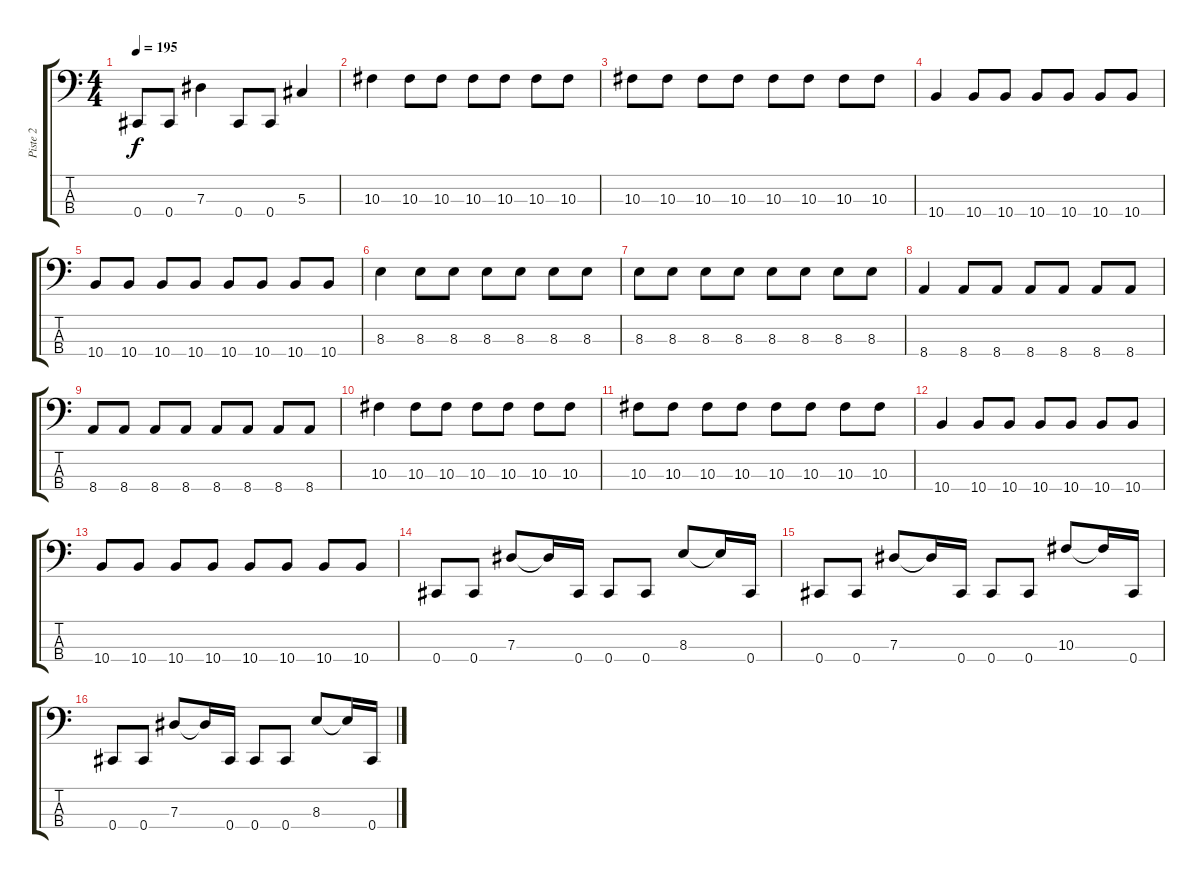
\track ("Piste 2" "Piste 2") {instrument electricbasspick}
\staff {score tabs}
\tuning (Gb2 Db2 Ab1 Db1) {hide}
\ts (4 4)
\tempo 195
\clef f4
\ks c
0.4.8{dy f} 0.4.8 7.3.4 0.4.8 0.4.8 5.3.4 |
10.3.4 10.3.8 10.3.8 10.3.8 10.3.8 10.3.8 10.3.8 |
10.3.8 10.3.8 10.3.8 10.3.8 10.3.8 10.3.8 10.3.8 10.3.8 |
10.4.4 10.4.8 10.4.8 10.4.8 10.4.8 10.4.8 10.4.8 |
10.4.8 10.4.8 10.4.8 10.4.8 10.4.8 10.4.8 10.4.8 10.4.8 |
8.3.4 8.3.8 8.3.8 8.3.8 8.3.8 8.3.8 8.3.8 |
8.3.8 8.3.8 8.3.8 8.3.8 8.3.8 8.3.8 8.3.8 8.3.8 |
8.4.4 8.4.8 8.4.8 8.4.8 8.4.8 8.4.8 8.4.8 |
8.4.8 8.4.8 8.4.8 8.4.8 8.4.8 8.4.8 8.4.8 8.4.8 |
10.3.4 10.3.8 10.3.8 10.3.8 10.3.8 10.3.8 10.3.8 |
10.3.8 10.3.8 10.3.8 10.3.8 10.3.8 10.3.8 10.3.8 10.3.8 |
10.4.4 10.4.8 10.4.8 10.4.8 10.4.8 10.4.8 10.4.8 |
10.4.8 10.4.8 10.4.8 10.4.8 10.4.8 10.4.8 10.4.8 10.4.8 |
0.4.8 0.4.8 7.3.8 7.3{t}.16 0.4.16 0.4.8 0.4.8 8.3.8 8.3{t}.16 0.4.16 |
0.4.8 0.4.8 7.3.8 7.3{t}.16 0.4.16 0.4.8 0.4.8 10.3.8 10.3{t}.16 0.4.16 |
0.4.8 0.4.8 7.3.8 7.3{t}.16 0.4.16 0.4.8 0.4.8 8.3.8 8.3{t}.16 0.4.16
